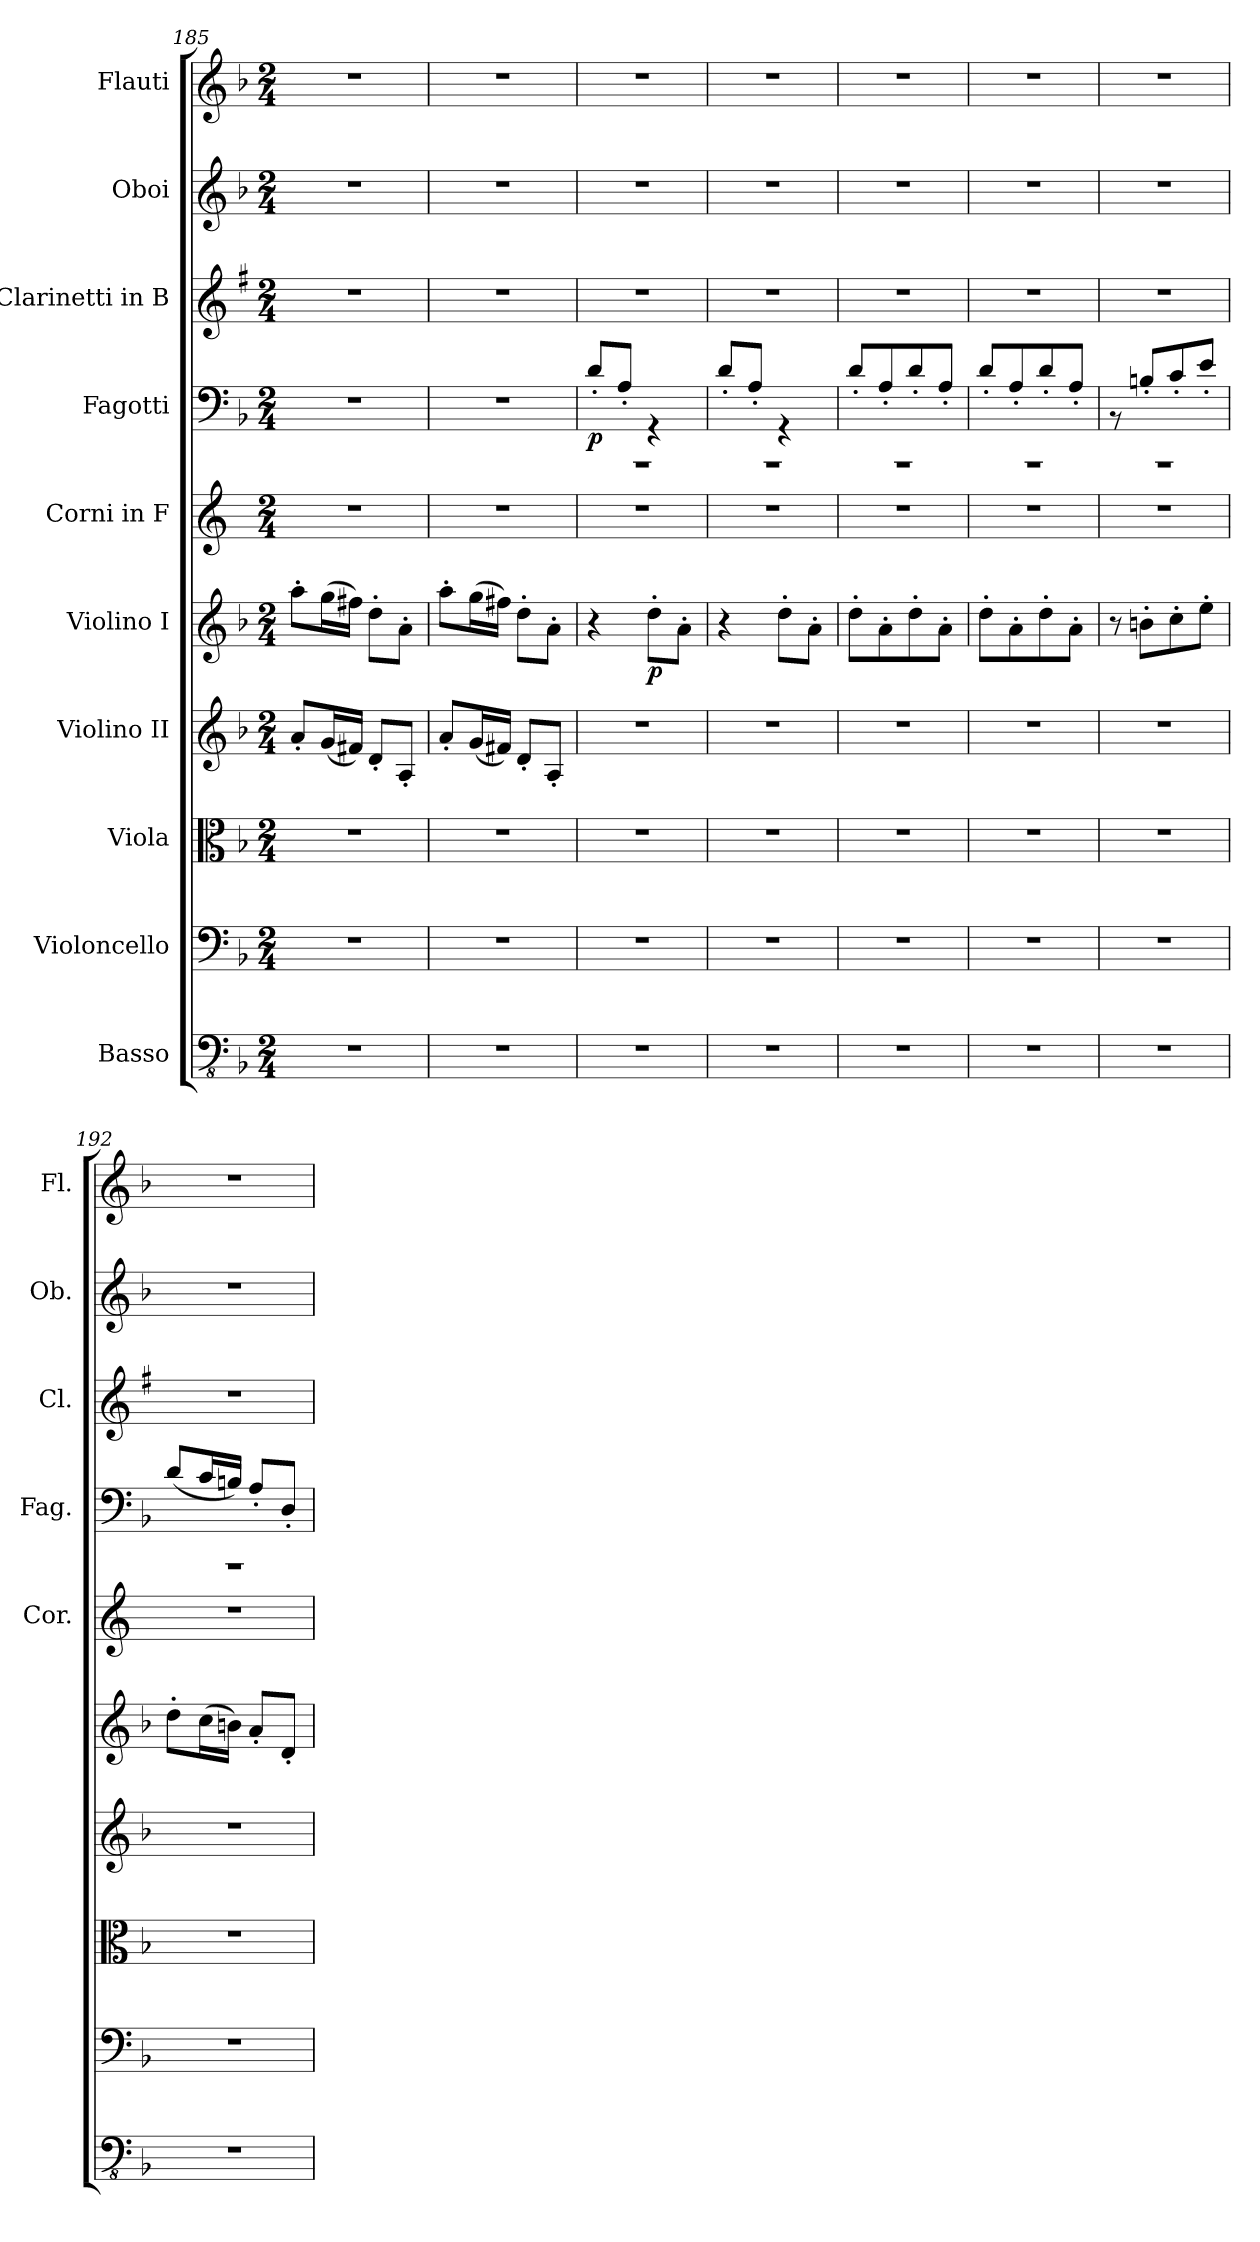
**kern	**kern	**kern	**kern	**kern	**dynam	**kern	**kern	**dynam	**kern	**kern	**kern
*part10	*part9	*part8	*part7	*part6	*part6	*part5	*part4	*part4	*part3	*part2	*part1
*staff10	*staff9	*staff8	*staff7	*staff6	*staff6	*staff5	*staff4	*staff4	*staff3	*staff2	*staff1
*I"Basso	*I"Violoncello	*I"Viola	*I"Violino II	*I"Violino I	*	*I"Corni in F	*I"Fagotti	*	*I"Clarinetti in B	*I"Oboi	*I"Flauti
*	*	*	*	*	*	*I'Cor.	*I'Fag.	*	*I'Cl.	*I'Ob.	*I'Fl.
*clefFv4	*clefF4	*clefC3	*clefG2	*clefG2	*	*clefG2	*clefF4	*	*clefG2	*clefG2	*clefG2
*	*	*	*	*	*	*ITrd4c7	*	*	*ITrd1c2	*	*
*k[b-]	*k[b-]	*k[b-]	*k[b-]	*k[b-]	*	*k[b-]	*k[b-]	*	*k[b-]	*k[b-]	*k[b-]
*M2/4	*M2/4	*M2/4	*M2/4	*M2/4	*	*M2/4	*M2/4	*	*M2/4	*M2/4	*M2/4
=185	=185	=185	=185	=185	=185	=185	=185	=185	=185	=185	=185
2r	2r	2r	8a'/L	8aa'\L	.	2r	2r	.	2r	2r	2r
.	.	.	(16g/L	(16gg\L	.	.	.	.	.	.	.
.	.	.	16f#X/JJ)	16ff#X\JJ)	.	.	.	.	.	.	.
.	.	.	8d'/L	8dd'\L	.	.	.	.	.	.	.
.	.	.	8A'/J	8a'\J	.	.	.	.	.	.	.
=186	=186	=186	=186	=186	=186	=186	=186	=186	=186	=186	=186
2r	2r	2r	8a'/L	8aa'\L	.	2r	2r	.	2r	2r	2r
.	.	.	(16g/L	(16gg\L	.	.	.	.	.	.	.
.	.	.	16f#X/JJ)	16ff#X\JJ)	.	.	.	.	.	.	.
.	.	.	8d'/L	8dd'\L	.	.	.	.	.	.	.
.	.	.	8A'/J	8a'\J	.	.	.	.	.	.	.
=187	=187	=187	=187	=187	=187	=187	=187	=187	=187	=187	=187
*	*	*	*	*	*	*	*^	*	*	*	*
!	!	!	!	!	!	!	!	!	!LO:DY:b	!	!	!
2r	2r	2r	2r	4r	.	2r	2rAAA	8d'/L	p	2r	2r	2r
.	.	.	.	.	.	.	.	8A'/J	.	.	.	.
!	!	!	!	!	!LO:DY:b	!	!	!	!	!	!	!
.	.	.	.	8dd'\L	p	.	.	4r	.	.	.	.
.	.	.	.	8a'\J	.	.	.	.	.	.	.	.
=188	=188	=188	=188	=188	=188	=188	=188	=188	=188	=188	=188	=188
2r	2r	2r	2r	4r	.	2r	2rAAA	8d'/L	.	2r	2r	2r
.	.	.	.	.	.	.	.	8A'/J	.	.	.	.
.	.	.	.	8dd'\L	.	.	.	4r	.	.	.	.
.	.	.	.	8a'\J	.	.	.	.	.	.	.	.
=189	=189	=189	=189	=189	=189	=189	=189	=189	=189	=189	=189	=189
2r	2r	2r	2r	8dd'\L	.	2r	2rAAA	8d'/L	.	2r	2r	2r
.	.	.	.	8a'\	.	.	.	8A'/	.	.	.	.
.	.	.	.	8dd'\	.	.	.	8d'/	.	.	.	.
.	.	.	.	8a'\J	.	.	.	8A'/J	.	.	.	.
=190	=190	=190	=190	=190	=190	=190	=190	=190	=190	=190	=190	=190
2r	2r	2r	2r	8dd'\L	.	2r	2rAAA	8d'/L	.	2r	2r	2r
.	.	.	.	8a'\	.	.	.	8A'/	.	.	.	.
.	.	.	.	8dd'\	.	.	.	8d'/	.	.	.	.
.	.	.	.	8a'\J	.	.	.	8A'/J	.	.	.	.
=191	=191	=191	=191	=191	=191	=191	=191	=191	=191	=191	=191	=191
2r	2r	2r	2r	8r	.	2r	2rAAA	8r	.	2r	2r	2r
.	.	.	.	8bn'\L	.	.	.	8Bn'/L	.	.	.	.
.	.	.	.	8cc'\	.	.	.	8c'/	.	.	.	.
.	.	.	.	8ee'\J	.	.	.	8e'/J	.	.	.	.
!!LO:PB:g=z
=192	=192	=192	=192	=192	=192	=192	=192	=192	=192	=192	=192	=192
2r	2r	2r	2r	8dd'\L	.	2r	2rAAA	(8d/L	.	2r	2r	2r
.	.	.	.	(16cc\L	.	.	.	16c/L	.	.	.	.
.	.	.	.	16bn\JJ)	.	.	.	16Bn/JJ)	.	.	.	.
.	.	.	.	8a'/L	.	.	.	8A'/L	.	.	.	.
.	.	.	.	8d'/J	.	.	.	8D'/J	.	.	.	.
*	*	*	*	*	*	*	*v	*v	*	*	*	*
=	=	=	=	=	=	=	=	=	=	=	=
*-	*-	*-	*-	*-	*-	*-	*-	*-	*-	*-	*-
